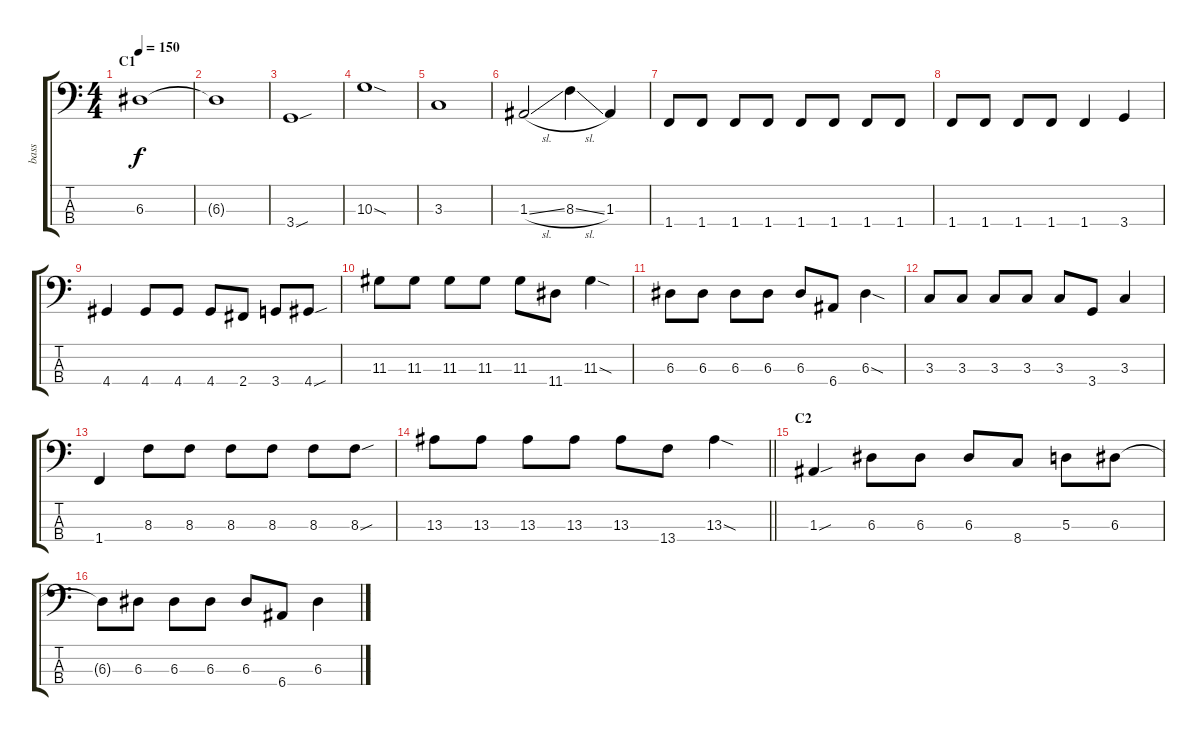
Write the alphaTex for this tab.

\track ("bass" "bass") {instrument electricbassfinger}
\staff {score tabs}
\tuning (G2 D2 A1 E1) {hide}
\ts (4 4)
\section ("" "C1")
\tempo 150
\clef f4
\ks c
6.3.1{dy f} |
6.3{t}.1 |
3.4{sou}.1 |
10.3{sod}.1 |
3.3.1 |
1.3{sl}.2 8.3{sl}.4 1.3.4 |
1.4.8 1.4.8 1.4.8 1.4.8 1.4.8 1.4.8 1.4.8 1.4.8 |
1.4.8 1.4.8 1.4.8 1.4.8 1.4.4 3.4.4 |
4.4.4 4.4.8 4.4.8 4.4.8 2.4.8 3.4.8 4.4{sou}.8 |
11.3.8 11.3.8 11.3.8 11.3.8 11.3.8 11.4.8 11.3{sod}.4 |
6.3.8 6.3.8 6.3.8 6.3.8 6.3.8 6.4.8 6.3{sod}.4 |
3.3.8 3.3.8 3.3.8 3.3.8 3.3.8 3.4.8 3.3.4 |
1.4.4 8.3.8 8.3.8 8.3.8 8.3.8 8.3.8 8.3{sou}.8 |
\barLineRight lightlight
13.3.8 13.3.8 13.3.8 13.3.8 13.3.8 13.4.8 13.3{sod}.4 |
\section ("" "C2")
1.3{sou}.4 6.3.8 6.3.8 6.3.8 8.4.8 5.3.8 6.3.8 |
6.3{t}.8 6.3.8 6.3.8 6.3.8 6.3.8 6.4.8 6.3.4
